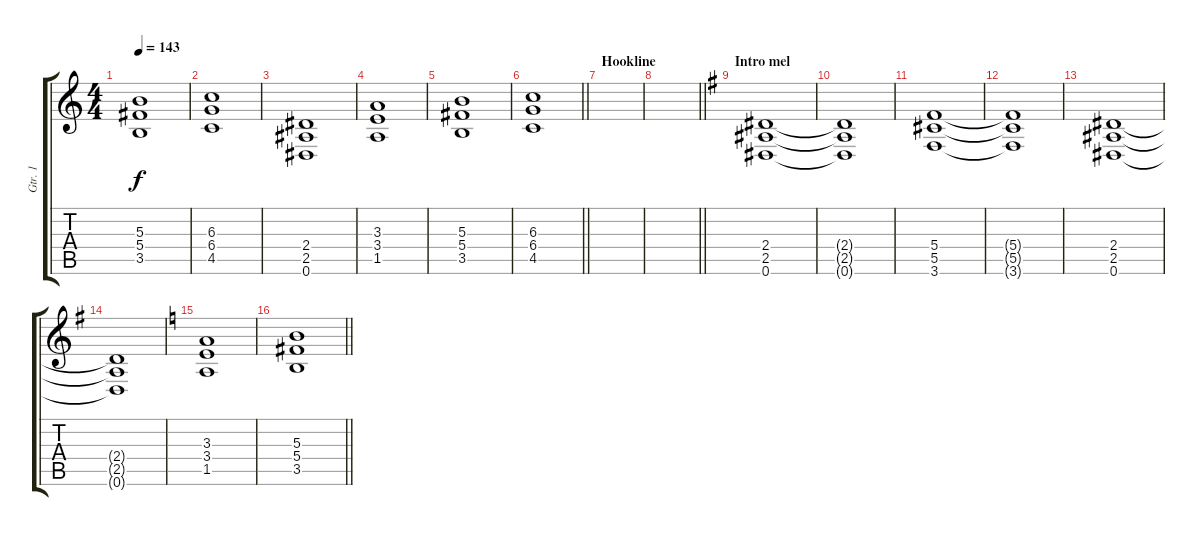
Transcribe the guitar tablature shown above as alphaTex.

\track ("Gtr. 1" "Gtr. 1") {instrument distortionguitar}
\staff {score tabs}
\tuning (Eb4 Bb3 Gb3 Db3 Ab2 Eb2) {hide}
\ts (4 4)
\tempo 143
\clef g2
\ks c
(5.3 5.4 3.5).1{dy f} |
(6.3 6.4 4.5).1 |
(2.4 2.5 0.6).1 |
(3.3 3.4 1.5).1 |
(5.3 5.4 3.5).1 |
\barLineRight lightlight
(6.3 6.4 4.5).1 |
\section ("" "Hookline")
|
\barLineRight lightlight
|
\section ("" "Intro mel")
\ks g
(2.4 2.5 0.6).1 |
(2.4{t} 2.5{t} 0.6{t}).1 |
(5.4 5.5 3.6).1 |
(5.4{t} 5.5{t} 3.6{t}).1 |
(2.4 2.5 0.6).1 |
(2.4{t} 2.5{t} 0.6{t}).1 |
\ks c
(3.3 3.4 1.5).1 |
\barLineRight lightlight
(5.3 5.4 3.5).1
